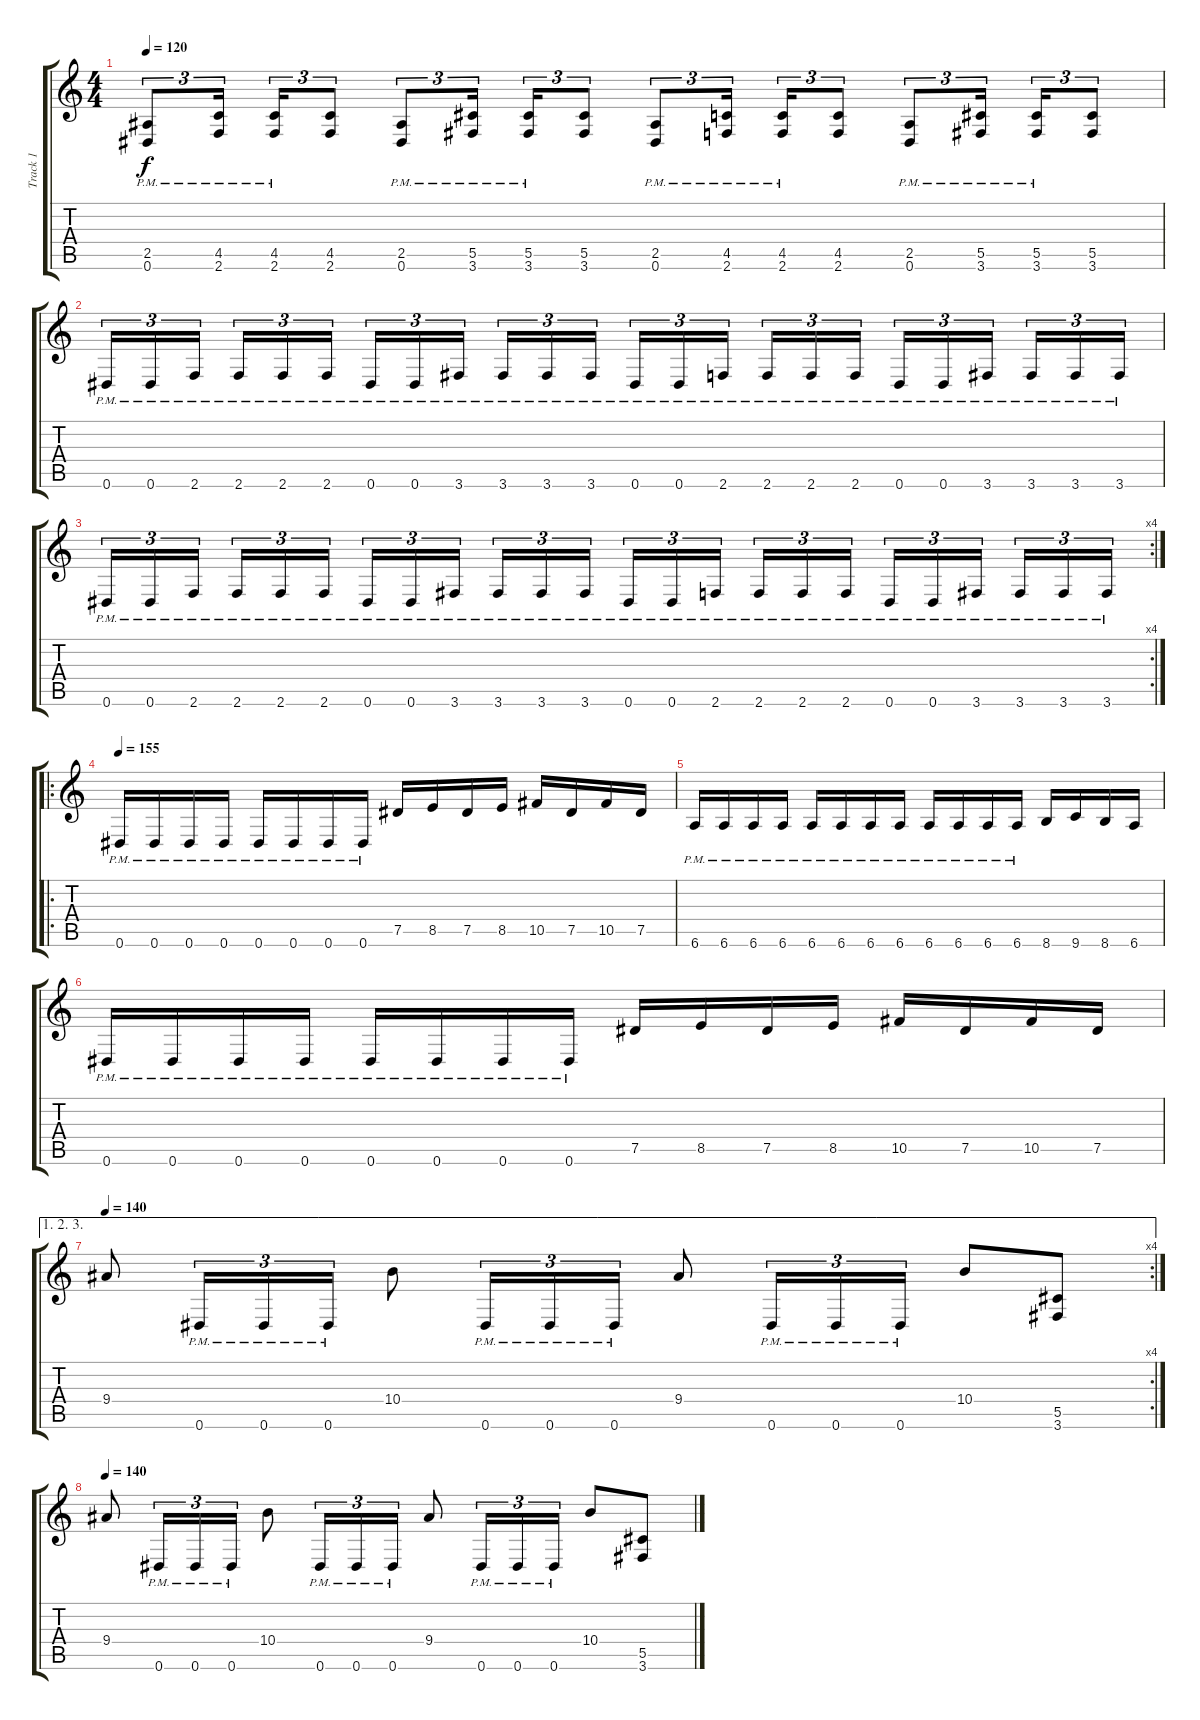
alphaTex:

\track ("Track 1" "Track 1") {instrument overdrivenguitar}
\staff {score tabs}
\tuning (Eb4 Bb3 Gb3 Db3 Ab2 Eb2) {hide}
\ts (4 4)
\tempo 120
\clef g2
\ks c
(2.5{pm} 0.6{pm}).8{tu (3 2) dy f} (4.5{pm} 2.6{pm}).16{tu (3 2)} (4.5{pm} 2.6{pm}).16{tu (3 2)} (4.5 2.6).8{tu (3 2)} (2.5{pm} 0.6{pm}).8{tu (3 2)} (5.5{pm} 3.6{pm}).16{tu (3 2)} (5.5{pm} 3.6{pm}).16{tu (3 2)} (5.5 3.6).8{tu (3 2)} (2.5{pm} 0.6{pm}).8{tu (3 2)} (4.5{pm} 2.6{pm}).16{tu (3 2)} (4.5{pm} 2.6{pm}).16{tu (3 2)} (4.5 2.6).8{tu (3 2)} (2.5{pm} 0.6{pm}).8{tu (3 2)} (5.5{pm} 3.6{pm}).16{tu (3 2)} (5.5{pm} 3.6{pm}).16{tu (3 2)} (5.5 3.6).8{tu (3 2)} |
0.6{pm}.16{tu (3 2)} 0.6{pm}.16{tu (3 2)} 2.6{pm}.16{tu (3 2)} 2.6{pm}.16{tu (3 2)} 2.6{pm}.16{tu (3 2)} 2.6{pm}.16{tu (3 2)} 0.6{pm}.16{tu (3 2)} 0.6{pm}.16{tu (3 2)} 3.6{pm}.16{tu (3 2)} 3.6{pm}.16{tu (3 2)} 3.6{pm}.16{tu (3 2)} 3.6{pm}.16{tu (3 2)} 0.6{pm}.16{tu (3 2)} 0.6{pm}.16{tu (3 2)} 2.6{pm}.16{tu (3 2)} 2.6{pm}.16{tu (3 2)} 2.6{pm}.16{tu (3 2)} 2.6{pm}.16{tu (3 2)} 0.6{pm}.16{tu (3 2)} 0.6{pm}.16{tu (3 2)} 3.6{pm}.16{tu (3 2)} 3.6{pm}.16{tu (3 2)} 3.6{pm}.16{tu (3 2)} 3.6{pm}.16{tu (3 2)} |
\rc 4
0.6{pm}.16{tu (3 2)} 0.6{pm}.16{tu (3 2)} 2.6{pm}.16{tu (3 2)} 2.6{pm}.16{tu (3 2)} 2.6{pm}.16{tu (3 2)} 2.6{pm}.16{tu (3 2)} 0.6{pm}.16{tu (3 2)} 0.6{pm}.16{tu (3 2)} 3.6{pm}.16{tu (3 2)} 3.6{pm}.16{tu (3 2)} 3.6{pm}.16{tu (3 2)} 3.6{pm}.16{tu (3 2)} 0.6{pm}.16{tu (3 2)} 0.6{pm}.16{tu (3 2)} 2.6{pm}.16{tu (3 2)} 2.6{pm}.16{tu (3 2)} 2.6{pm}.16{tu (3 2)} 2.6{pm}.16{tu (3 2)} 0.6{pm}.16{tu (3 2)} 0.6{pm}.16{tu (3 2)} 3.6{pm}.16{tu (3 2)} 3.6{pm}.16{tu (3 2)} 3.6{pm}.16{tu (3 2)} 3.6{pm}.16{tu (3 2)} |
\ro
\tempo 155
0.6{pm}.16 0.6{pm}.16 0.6{pm}.16 0.6{pm}.16 0.6{pm}.16 0.6{pm}.16 0.6{pm}.16 0.6{pm}.16 7.5.16 8.5.16 7.5.16 8.5.16 10.5.16 7.5.16 10.5.16 7.5.16 |
6.6{pm}.16 6.6{pm}.16 6.6{pm}.16 6.6{pm}.16 6.6{pm}.16 6.6{pm}.16 6.6{pm}.16 6.6{pm}.16 6.6{pm}.16 6.6{pm}.16 6.6{pm}.16 6.6{pm}.16 8.6.16 9.6.16 8.6.16 6.6.16 |
0.6{pm}.16 0.6{pm}.16 0.6{pm}.16 0.6{pm}.16 0.6{pm}.16 0.6{pm}.16 0.6{pm}.16 0.6{pm}.16 7.5.16 8.5.16 7.5.16 8.5.16 10.5.16 7.5.16 10.5.16 7.5.16 |
\ae (1 2 3)
\rc 4
\tempo 140
9.4.8 0.6{pm}.16{tu (3 2)} 0.6{pm}.16{tu (3 2)} 0.6{pm}.16{tu (3 2)} 10.4.8 0.6{pm}.16{tu (3 2)} 0.6{pm}.16{tu (3 2)} 0.6{pm}.16{tu (3 2)} 9.4.8 0.6{pm}.16{tu (3 2)} 0.6{pm}.16{tu (3 2)} 0.6{pm}.16{tu (3 2)} 10.4.8 (5.5 3.6).8 |
\tempo 140
9.4.8 0.6{pm}.16{tu (3 2)} 0.6{pm}.16{tu (3 2)} 0.6{pm}.16{tu (3 2)} 10.4.8 0.6{pm}.16{tu (3 2)} 0.6{pm}.16{tu (3 2)} 0.6{pm}.16{tu (3 2)} 9.4.8 0.6{pm}.16{tu (3 2)} 0.6{pm}.16{tu (3 2)} 0.6{pm}.16{tu (3 2)} 10.4.8 (5.5 3.6).8
